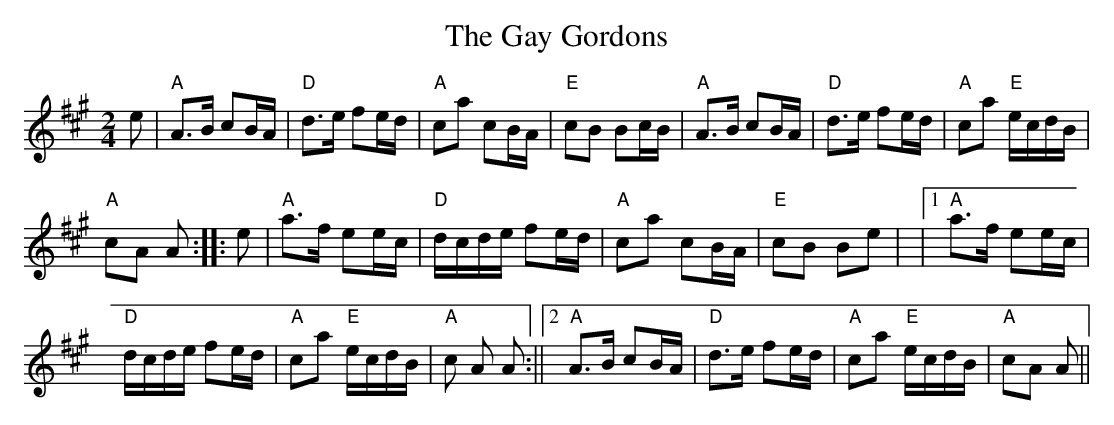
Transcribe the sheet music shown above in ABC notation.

X:1
T:Gay Gordons, The
M:2/4
L:1/16
K:A
e2|"A"A3B c2BA|"D"d3e f2ed|"A"c2a2 c2BA|"E"c2B2 B2cB|"A"A3B c2BA|
"D"d3e f2ed|"A"c2a2 "E"ecdB|!
"A"c2A2 A2:||:e2|"A"a3f e2ec|"D"dcde f2ed|"A"c2a2 c2BA|
"E"c2B2 B2e2|
|1 "A"a3f e2ec|!"D"dcde f2ed|"A"c2a2 "E"ecdB|"A"c2 A2 A2:||2 "A"A3B c2BA
|"D"d3e f2ed|
"A"c2a2 "E"ecdB|"A"c2A2 A2||
